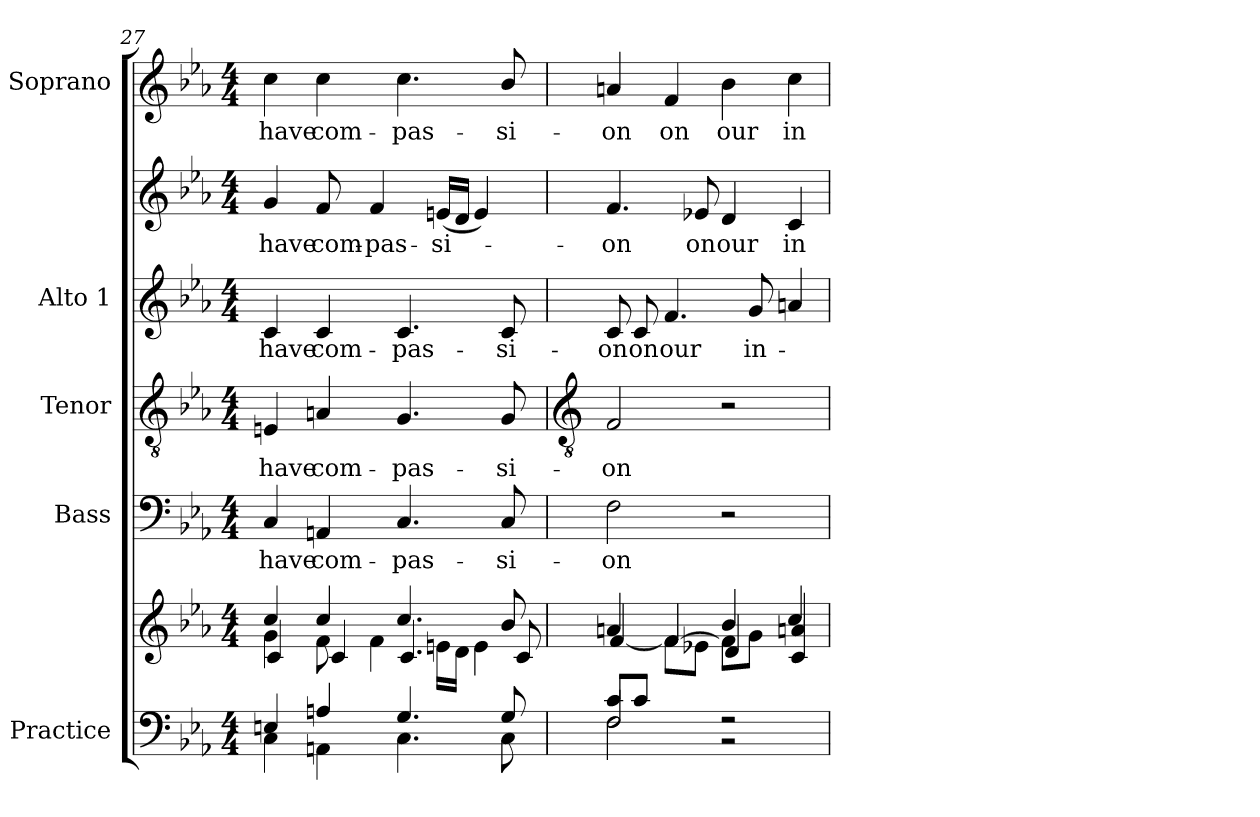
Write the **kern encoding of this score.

**kern	**kern	**kern	**text	**kern	**text	**kern	**text	**kern	**text	**kern	**text
*part5	*part5	*part4	*part4	*part3	*part3	*part2	*part2	*part2	*part2	*part1	*part1
*staff7	*staff6	*staff5	*staff5	*staff4	*staff4	*staff3	*staff3	*staff2	*staff2	*staff1	*staff1
*I"Practice	*	*I"Bass	*	*I"Tenor	*	*I"Alto 1	*	*	*	*I"Soprano	*
*	*	*I'B	*	*I'T	*	*I'A	*	*	*	*I'S	*
*clefF4	*clefG2	*clefF4	*	*clefGv2	*	*clefG2	*	*clefG2	*	*clefG2	*
*k[b-e-a-]	*k[b-e-a-]	*k[b-e-a-]	*	*k[b-e-a-]	*	*k[b-e-a-]	*	*k[b-e-a-]	*	*k[b-e-a-]	*
*E-:	*E-:	*E-:	*	*E-:	*	*E-:	*	*E-:	*	*E-:	*
*M4/4	*M4/4	*M4/4	*	*M4/4	*	*M4/4	*	*M4/4	*	*M4/4	*
=27	=27	=27	=27	=27	=27	=27	=27	=27	=27	=27	=27
*^	*^	*	*	*	*	*	*	*	*	*	*
*	*	*	*^	*	*	*	*	*	*	*	*	*	*
!	!	!	!	!	!	!LO:LY:b	!	!LO:LY:b	!	!LO:LY:b	!	!LO:LY:b	!	!LO:LY:b
4En	4C\	4cc/	4g	4c	4C	have	4En	have	4c	have	4g	have	4cc	have
!	!	!	!	!	!	!LO:LY:b	!	!LO:LY:b	!	!LO:LY:b	!	!LO:LY:b	!	!LO:LY:b
4An	4AAn\	4cc/	8f\	4c	4AAn	com-	4An	com-	4c	com-	8f	com-	4cc	com-
!	!	!	!	!	!	!	!	!	!	!	!	!LO:LY:b	!	!
.	.	.	4f\	.	.	.	.	.	.	.	4f	-pas-	.	.
!	!	!	!	!	!	!LO:LY:b	!	!LO:LY:b	!	!LO:LY:b	!	!	!	!LO:LY:b
4.G	4.C\	4.cc/	.	4.c	4.C	-pas-	4.G	-pas-	4.c	-pas-	.	.	4.cc	-pas-
!	!	!	!	!	!	!	!	!	!	!	!	!LO:LY:b	!	!
.	.	.	16en\LL	.	.	.	.	.	.	.	(<16enLL	-si-	.	.
.	.	.	16d\JJ	.	.	.	.	.	.	.	16dJJ	.	.	.
.	.	.	4e\	.	.	.	.	.	.	.	4e)	.	.	.
!	!	!	!	!	!	!LO:LY:b	!	!LO:LY:b	!	!LO:LY:b	!	!	!	!LO:LY:b
8G	8C\	8b-/	.	8c	8C	-si-	8G	-si-	8c	-si-	.	.	8b-/	-si-
*v	*v	*	*	*	*	*	*	*	*	*	*	*	*	*
!!LO:LB:g=z
=28	=28	=28	=28	=28	=28	=28	=28	=28	=28	=28	=28	=28	=28
*	*	*	*	*	*	*clefGv2	*	*	*	*	*	*	*
*^	*	*	*	*	*	*	*	*	*	*	*	*	*
*	*^	*	*	*	*	*	*	*	*	*	*	*	*	*
!	!	!	!	!	!	!	!LO:LY:b	!	!LO:LY:b	!	!LO:LY:b	!	!LO:LY:b	!	!LO:LY:b
8c/L	2F	2F	4an	[4f/	4ryy	2F	-on	2F	-on	8c	-on	4.f	-on	4an	-on
!	!	!	!	!	!	!	!	!	!	!	!LO:LY:b	!	!	!	!
8c/J	.	.	.	.	.	.	.	.	.	8c	on	.	.	.	.
!	!	!	!	!	!	!	!	!	!	!	!LO:LY:b	!	!	!	!LO:LY:b
2.ryy	.	.	4f	8f\L]	[4f/	.	.	.	.	4.f	our	.	.	4f	on
!	!	!	!	!	!	!	!	!	!	!	!	!	!LO:LY:b	!	!
.	.	.	.	8e-X\J	.	.	.	.	.	.	.	8e-X	on	.	.
!	!	!	!	!	!	!	!	!	!	!	!	!	!LO:LY:b	!	!LO:LY:b
.	2r	2r	4b-/	4d/	8f\L]	2r	.	2r	.	.	.	4d	our	4b-	our
!	!	!	!	!	!	!	!	!	!	!	!LO:LY:b	!	!	!	!
.	.	.	.	.	8g\J	.	.	.	.	8gL	in-	.	.	.	.
!	!	!	!	!	!	!	!	!	!	!	!	!	!LO:LY:b	!	!LO:LY:b
.	.	.	4cc/	4c/	4an/	.	.	.	.	4an	.	4c	in-	4cc	in-
*v	*v	*v	*	*	*	*	*	*	*	*	*	*	*	*	*
*	*v	*v	*v	*	*	*	*	*	*	*	*	*	*
=	=	=	=	=	=	=	=	=	=	=	=
*-	*-	*-	*-	*-	*-	*-	*-	*-	*-	*-	*-
